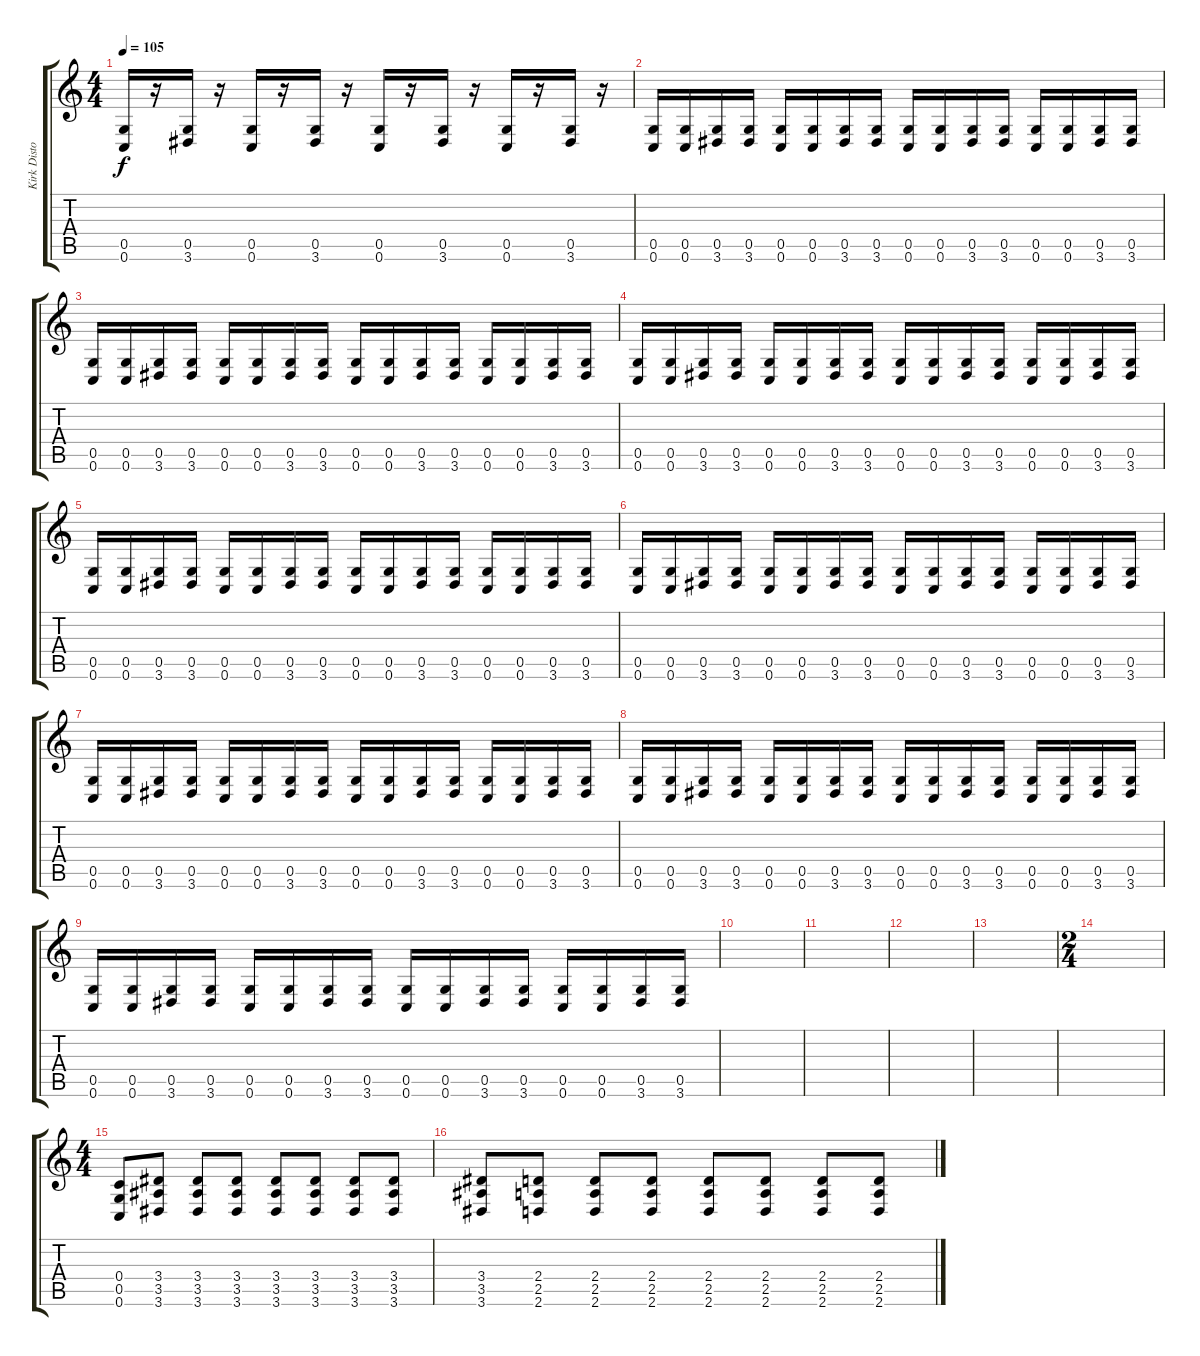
\track ("Kirk Distortion" "Kirk Disto") {instrument distortionguitar}
\staff {score tabs}
\tuning (D4 A3 F3 C3 G2 C2) {hide}
\ts (4 4)
\tempo 105
\clef g2
\ks c
(0.5 0.6).16{dy f} r.16 (0.5 3.6).16 r.16 (0.5 0.6).16 r.16 (0.5 3.6).16 r.16 (0.5 0.6).16 r.16 (0.5 3.6).16 r.16 (0.5 0.6).16 r.16 (0.5 3.6).16 r.16 |
(0.5 0.6).16 (0.5 0.6).16 (0.5 3.6).16 (0.5 3.6).16 (0.5 0.6).16 (0.5 0.6).16 (0.5 3.6).16 (0.5 3.6).16 (0.5 0.6).16 (0.5 0.6).16 (0.5 3.6).16 (0.5 3.6).16 (0.5 0.6).16 (0.5 0.6).16 (0.5 3.6).16 (0.5 3.6).16 |
(0.5 0.6).16 (0.5 0.6).16 (0.5 3.6).16 (0.5 3.6).16 (0.5 0.6).16 (0.5 0.6).16 (0.5 3.6).16 (0.5 3.6).16 (0.5 0.6).16 (0.5 0.6).16 (0.5 3.6).16 (0.5 3.6).16 (0.5 0.6).16 (0.5 0.6).16 (0.5 3.6).16 (0.5 3.6).16 |
(0.5 0.6).16 (0.5 0.6).16 (0.5 3.6).16 (0.5 3.6).16 (0.5 0.6).16 (0.5 0.6).16 (0.5 3.6).16 (0.5 3.6).16 (0.5 0.6).16 (0.5 0.6).16 (0.5 3.6).16 (0.5 3.6).16 (0.5 0.6).16 (0.5 0.6).16 (0.5 3.6).16 (0.5 3.6).16 |
(0.5 0.6).16 (0.5 0.6).16 (0.5 3.6).16 (0.5 3.6).16 (0.5 0.6).16 (0.5 0.6).16 (0.5 3.6).16 (0.5 3.6).16 (0.5 0.6).16 (0.5 0.6).16 (0.5 3.6).16 (0.5 3.6).16 (0.5 0.6).16 (0.5 0.6).16 (0.5 3.6).16 (0.5 3.6).16 |
(0.5 0.6).16 (0.5 0.6).16 (0.5 3.6).16 (0.5 3.6).16 (0.5 0.6).16 (0.5 0.6).16 (0.5 3.6).16 (0.5 3.6).16 (0.5 0.6).16 (0.5 0.6).16 (0.5 3.6).16 (0.5 3.6).16 (0.5 0.6).16 (0.5 0.6).16 (0.5 3.6).16 (0.5 3.6).16 |
(0.5 0.6).16 (0.5 0.6).16 (0.5 3.6).16 (0.5 3.6).16 (0.5 0.6).16 (0.5 0.6).16 (0.5 3.6).16 (0.5 3.6).16 (0.5 0.6).16 (0.5 0.6).16 (0.5 3.6).16 (0.5 3.6).16 (0.5 0.6).16 (0.5 0.6).16 (0.5 3.6).16 (0.5 3.6).16 |
(0.5 0.6).16 (0.5 0.6).16 (0.5 3.6).16 (0.5 3.6).16 (0.5 0.6).16 (0.5 0.6).16 (0.5 3.6).16 (0.5 3.6).16 (0.5 0.6).16 (0.5 0.6).16 (0.5 3.6).16 (0.5 3.6).16 (0.5 0.6).16 (0.5 0.6).16 (0.5 3.6).16 (0.5 3.6).16 |
(0.5 0.6).16 (0.5 0.6).16 (0.5 3.6).16 (0.5 3.6).16 (0.5 0.6).16 (0.5 0.6).16 (0.5 3.6).16 (0.5 3.6).16 (0.5 0.6).16 (0.5 0.6).16 (0.5 3.6).16 (0.5 3.6).16 (0.5 0.6).16 (0.5 0.6).16 (0.5 3.6).16 (0.5 3.6).16 |
|
|
|
|
\ts (2 4)
|
\ts (4 4)
(0.4 0.5 0.6).8 (3.4 3.5 3.6).8 (3.4 3.5 3.6).8 (3.4 3.5 3.6).8 (3.4 3.5 3.6).8 (3.4 3.5 3.6).8 (3.4 3.5 3.6).8 (3.4 3.5 3.6).8 |
(3.4 3.5 3.6).8 (2.4 2.5 2.6).8 (2.4 2.5 2.6).8 (2.4 2.5 2.6).8 (2.4 2.5 2.6).8 (2.4 2.5 2.6).8 (2.4 2.5 2.6).8 (2.4 2.5 2.6).8
